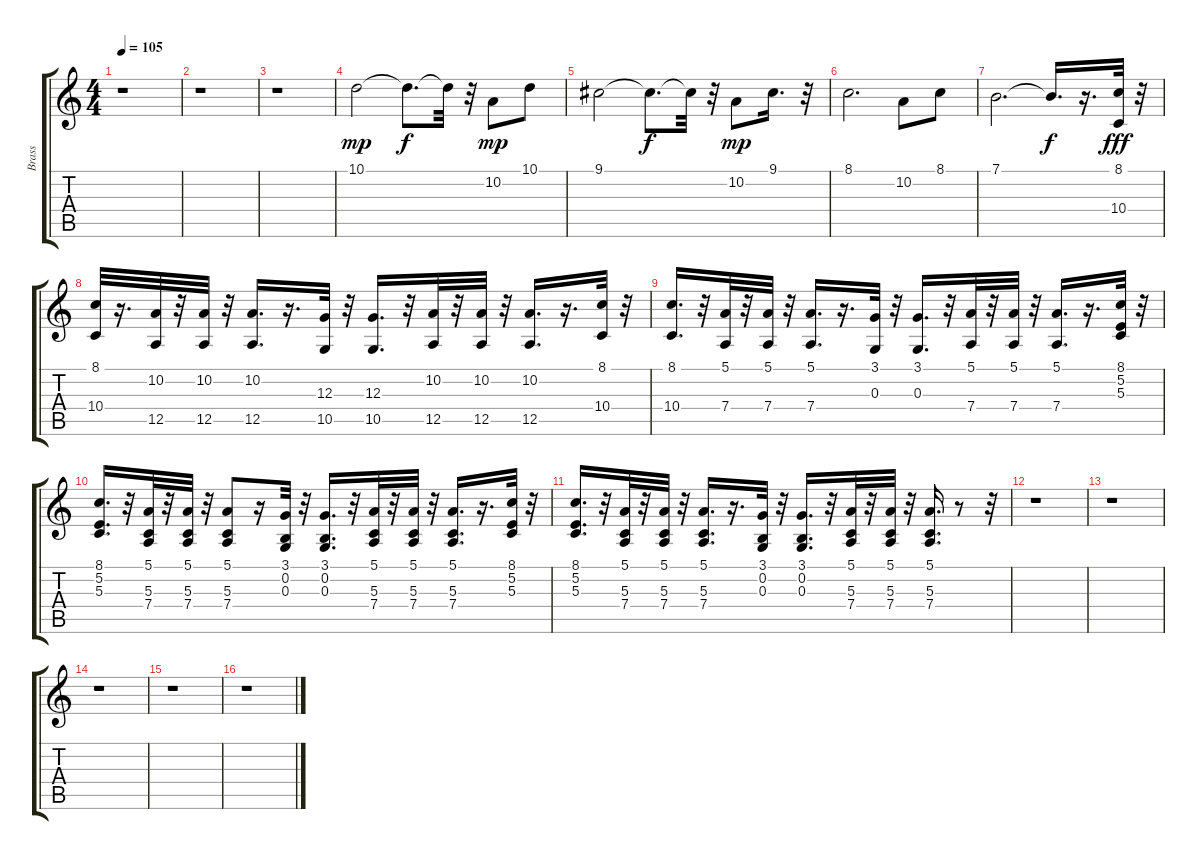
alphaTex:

\track ("Brass" "Brass") {instrument brasssection}
\staff {score tabs}
\tuning (E4 B3 G3 D3 A2 E2) {hide}
\ts (4 4)
\tempo 105
\clef g2
\ks c
r.1{dy fff} |
r.1 |
r.1 |
10.1.2{dy mp} 10.1{t}.8{d dy f} 10.1{t}.32 r.32 10.2.8{dy mp} 10.1.8 |
9.1.2 9.1{t}.8{d dy f} 9.1{t}.32 r.32 10.2.8{dy mp} 9.1.16{d} r.32 |
8.1.2{d} 10.2.8 8.1.8 |
7.1.2{d} 7.1{t}.16{d dy f} r.16{d} (8.1 10.4).32{dy fff} r.32 |
(8.1 10.4).32 r.16{d} (10.2 12.5).32 r.32 (10.2 12.5).32 r.32 (10.2 12.5).16{d} r.16{d} (12.3 10.5).32 r.32 (12.3 10.5).16{d} r.32 (10.2 12.5).32 r.32 (10.2 12.5).32 r.32 (10.2 12.5).16{d} r.16{d} (8.1 10.4).32 r.32 |
(8.1 10.4).16{d} r.32 (5.1 7.4).32 r.32 (5.1 7.4).32 r.32 (5.1 7.4).16{d} r.16{d} (3.1 0.3).32 r.32 (3.1 0.3).16{d} r.32 (5.1 7.4).32 r.32 (5.1 7.4).32 r.32 (5.1 7.4).16{d} r.16{d} (8.1 5.2 5.3).32 r.32 |
(8.1 5.2 5.3).16{d} r.32 (5.1 5.3 7.4).32 r.32 (5.1 5.3 7.4).32 r.32 (5.1 5.3 7.4).8 r.16 (3.1 0.2 0.3).32 r.32 (3.1 0.2 0.3).16{d} r.32 (5.1 5.3 7.4).32 r.32 (5.1 5.3 7.4).32 r.32 (5.1 5.3 7.4).16{d} r.16{d} (8.1 5.2 5.3).32 r.32 |
(8.1 5.2 5.3).16{d} r.32 (5.1 5.3 7.4).32 r.32 (5.1 5.3 7.4).32 r.32 (5.1 5.3 7.4).16{d} r.16{d} (3.1 0.2 0.3).32 r.32 (3.1 0.2 0.3).16{d} r.32 (5.1 5.3 7.4).32 r.32 (5.1 5.3 7.4).32 r.32 (5.1 5.3 7.4).16{d} r.8 r.32 |
r.1 |
r.1 |
r.1 |
r.1 |
r.1
